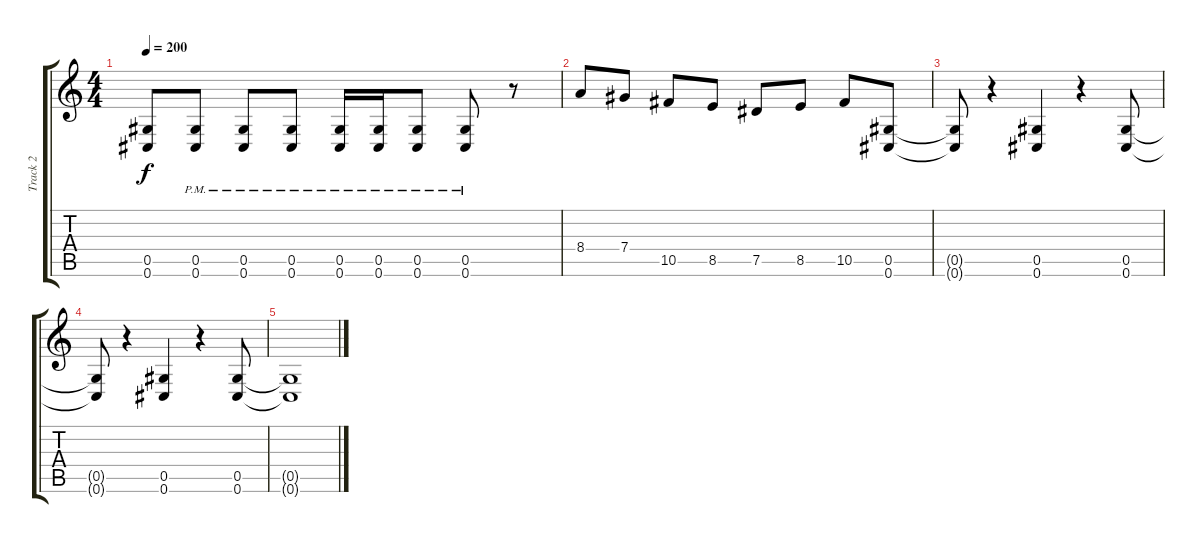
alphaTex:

\track ("Track 2" "Track 2") {instrument distortionguitar}
\staff {score tabs}
\tuning (Eb4 Bb3 Gb3 Db3 Ab2 Db2) {hide}
\ts (4 4)
\tempo 200
\clef g2
\ks c
(0.5{t} 0.6{t}).8{dy f} (0.5{pm} 0.6{pm}).8 (0.5{pm} 0.6{pm}).8 (0.5{pm} 0.6{pm}).8 (0.5{pm} 0.6{pm}).16 (0.5{pm} 0.6{pm}).16 (0.5{pm} 0.6{pm}).8 (0.5{pm} 0.6{pm}).8 r.8 |
8.4.8 7.4.8 10.5.8 8.5.8 7.5.8 8.5.8 10.5.8 (0.5 0.6).8 |
(0.5{t} 0.6{t}).8 r.4 (0.5 0.6).4 r.4 (0.5 0.6).8 |
(0.5{t} 0.6{t}).8 r.4 (0.5 0.6).4 r.4 (0.5 0.6).8 |
(0.5{t} 0.6{t}).1
